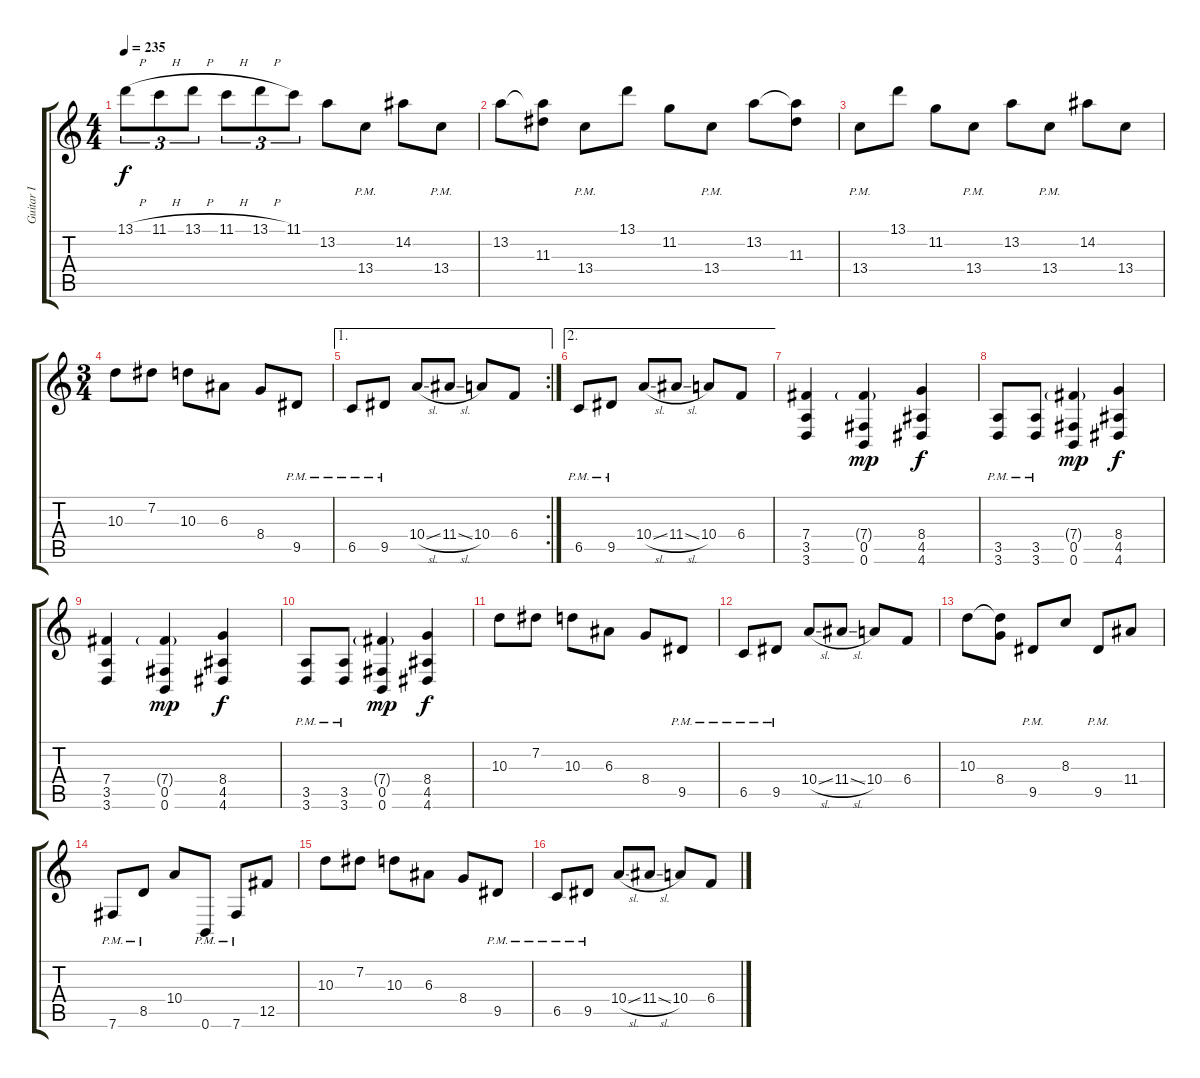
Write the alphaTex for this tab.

\track ("Guitar I" "Guitar I") {instrument distortionguitar}
\staff {score tabs}
\tuning (Db4 Ab3 E3 B2 Gb2 B1) {hide}
\ts (4 4)
\tempo 235
\clef g2
\ks c
13.1{h}.8{tu (3 2) dy f} 11.1{h}.8{tu (3 2)} 13.1{h}.8{tu (3 2)} 11.1{h}.8{tu (3 2)} 13.1{h}.8{tu (3 2)} 11.1.8{tu (3 2)} 13.2.8 13.4{pm}.8 14.2.8 13.4{pm}.8 |
13.2.8 (13.2{t} 11.3).8 13.4{pm}.8 13.1.8 11.2.8 13.4{pm}.8 13.2.8 (13.2{t} 11.3).8 |
13.4{pm}.8 13.1.8 11.2.8 13.4{pm}.8 13.2.8 13.4{pm}.8 14.2.8 13.4.8 |
\ts (3 4)
10.3.8 7.2.8 10.3.8 6.3.8 8.4.8 9.5{pm}.8 |
\ae 1
\rc 2
6.5{pm}.8 9.5{pm}.8 10.4{sl}.8 11.4{sl}.8 10.4.8 6.4.8 |
\ae 2
6.5{pm}.8 9.5{pm}.8 10.4{sl}.8 11.4{sl}.8 10.4.8 6.4.8 |
(7.4 3.5 3.6).4 (7.4{g} 0.5 0.6).4{dy mp} (8.4 4.5 4.6).4{dy f} |
(3.5{pm} 3.6{pm}).8 (3.5{pm} 3.6{pm}).8 (7.4{g} 0.5 0.6).4{dy mp} (8.4 4.5 4.6).4{dy f} |
(7.4 3.5 3.6).4 (7.4{g} 0.5 0.6).4{dy mp} (8.4 4.5 4.6).4{dy f} |
(3.5{pm} 3.6{pm}).8 (3.5{pm} 3.6{pm}).8 (7.4{g} 0.5 0.6).4{dy mp} (8.4 4.5 4.6).4{dy f} |
10.3.8 7.2.8 10.3.8 6.3.8 8.4.8 9.5{pm}.8 |
6.5{pm}.8 9.5{pm}.8 10.4{sl}.8 11.4{sl}.8 10.4.8 6.4.8 |
10.3.8 (10.3{t} 8.4).8 9.5{pm}.8 8.3.8 9.5{pm}.8 11.4.8 |
7.6{pm}.8 8.5{pm}.8 10.4.8 0.6{pm}.8 7.6{pm}.8 12.5.8 |
10.3.8 7.2.8 10.3.8 6.3.8 8.4.8 9.5{pm}.8 |
6.5{pm}.8 9.5{pm}.8 10.4{sl}.8 11.4{sl}.8 10.4.8 6.4.8
